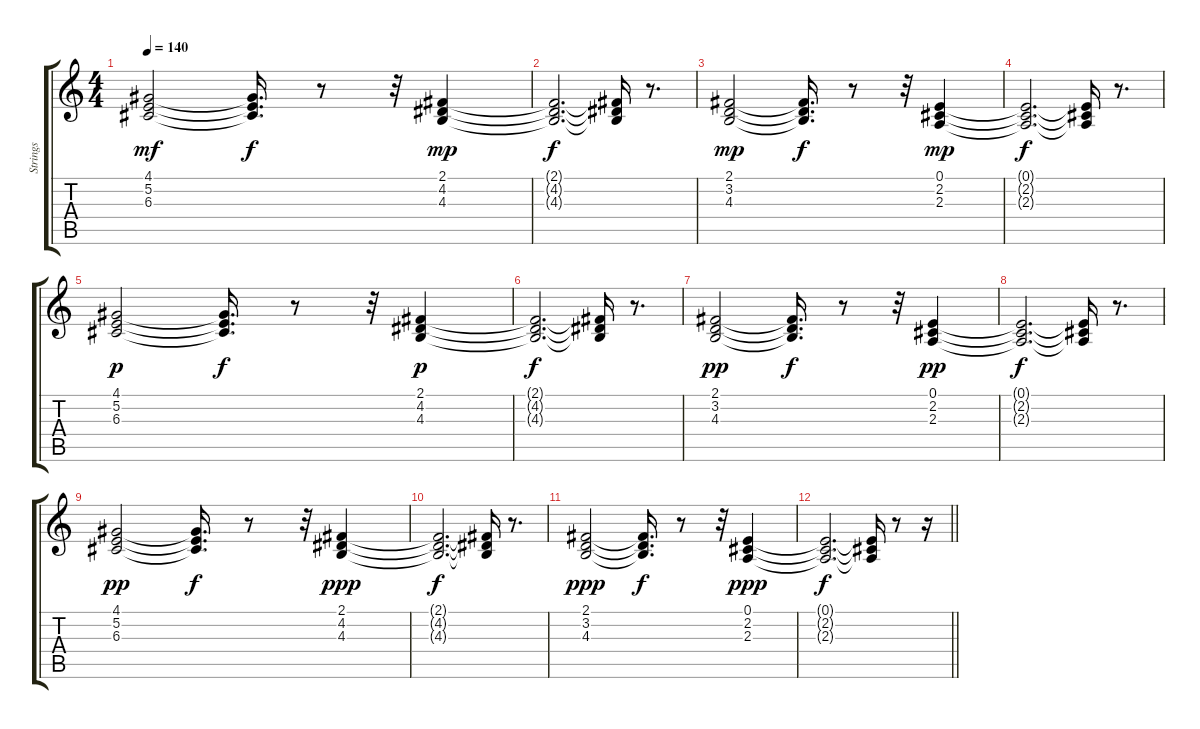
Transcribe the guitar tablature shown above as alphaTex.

\track ("Strings" "Strings") {instrument tremolostrings}
\staff {score tabs}
\tuning (E4 B3 G3 D3 A2 E2) {hide}
\ts (4 4)
\tempo 140
\clef g2
\ks c
(4.1 5.2 6.3).2{dy mf} (4.1{t} 5.2{t} 6.3{t}).16{d dy f} r.8 r.32 (2.1 4.2 4.3).4{dy mp} |
(2.1{t} 4.2{t} 4.3{t}).2{d dy f} (2.1{t} 4.2{t} 4.3{t}).16 r.8{d} |
(2.1 3.2 4.3).2{dy mp} (2.1{t} 3.2{t} 4.3{t}).16{d dy f} r.8 r.32 (0.1 2.2 2.3).4{dy mp} |
(0.1{t} 2.2{t} 2.3{t}).2{d dy f} (0.1{t} 2.2{t} 2.3{t}).16 r.8{d} |
(4.1 5.2 6.3).2{dy p} (4.1{t} 5.2{t} 6.3{t}).16{d dy f} r.8 r.32 (2.1 4.2 4.3).4{dy p} |
(2.1{t} 4.2{t} 4.3{t}).2{d dy f} (2.1{t} 4.2{t} 4.3{t}).16 r.8{d} |
(2.1 3.2 4.3).2{dy pp} (2.1{t} 3.2{t} 4.3{t}).16{d dy f} r.8 r.32 (0.1 2.2 2.3).4{dy pp} |
(0.1{t} 2.2{t} 2.3{t}).2{d dy f} (0.1{t} 2.2{t} 2.3{t}).16 r.8{d} |
(4.1 5.2 6.3).2{dy pp} (4.1{t} 5.2{t} 6.3{t}).16{d dy f} r.8 r.32 (2.1 4.2 4.3).4{dy ppp} |
(2.1{t} 4.2{t} 4.3{t}).2{d dy f} (2.1{t} 4.2{t} 4.3{t}).16 r.8{d} |
(2.1 3.2 4.3).2{dy ppp} (2.1{t} 3.2{t} 4.3{t}).16{d dy f} r.8 r.32 (0.1 2.2 2.3).4{dy ppp} |
\barLineRight lightlight
(0.1{t} 2.2{t} 2.3{t}).2{d dy f} (0.1{t} 2.2{t} 2.3{t}).16 r.8 r.16
